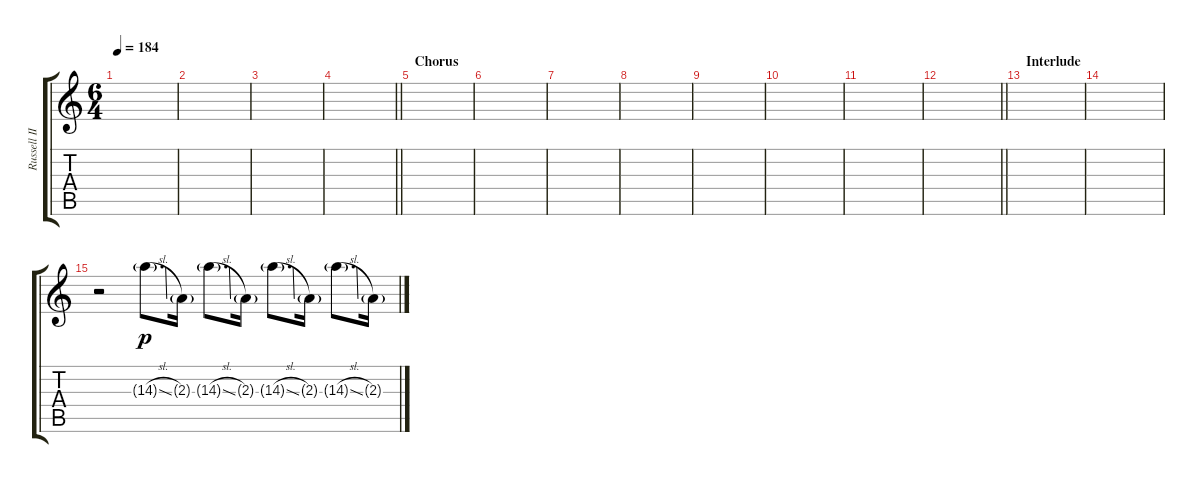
\track ("Russell II - Guitar Harmonies" "Russell II") {instrument overdrivenguitar}
\staff {score tabs}
\tuning (E4 B3 G3 D3 A2 E2) {hide}
\ts (6 4)
\tempo 184
\clef g2
\ks c
|
|
|
\barLineRight lightlight
|
\section ("" "Chorus")
|
|
|
|
|
|
|
\barLineRight lightlight
|
\section ("" "Interlude")
|
|
r.2 14.3{sl g}.8{d dy p instrument electricguitarjazz} 2.3{g}.16 14.3{sl g}.8{d} 2.3{g}.16 14.3{sl g}.8{d} 2.3{g}.16 14.3{sl g}.8{d} 2.3{g}.16
